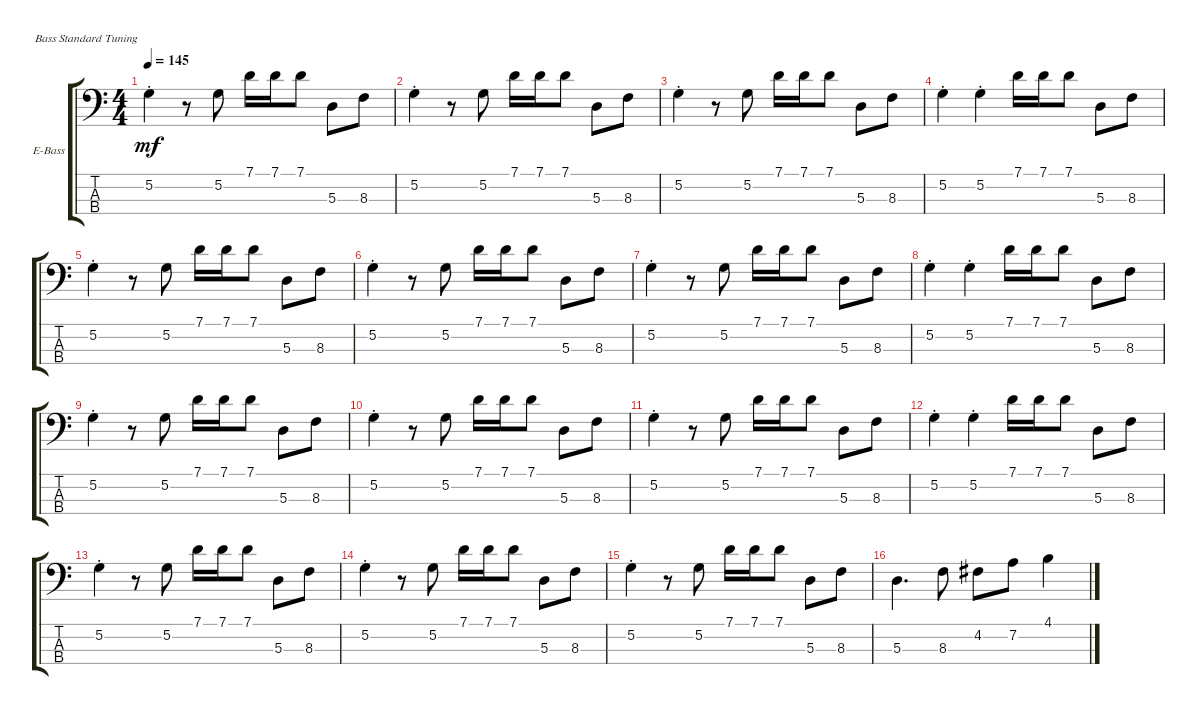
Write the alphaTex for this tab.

\defaultSystemsLayout 4
\bracketExtendMode groupsimilarinstruments
\firstSystemTrackNameOrientation horizontal
\otherSystemsTrackNameOrientation horizontal
\track ("Electric Bass" "E-Bass") {instrument electricbassfinger}
\staff {score tabs}
\tuning (G2 D2 A1 E1)
\ts (4 4)
\tempo 145
\clef f4
\ks c
5.2{st}.4{dy mf} r.8 5.2.8 7.1.16 7.1.16 7.1.8 5.3.8 8.3.8 |
5.2{st}.4 r.8 5.2.8 7.1.16 7.1.16 7.1.8 5.3.8 8.3.8 |
5.2{st}.4 r.8 5.2.8 7.1.16 7.1.16 7.1.8 5.3.8 8.3.8 |
5.2{st}.4 5.2{st}.4 7.1.16 7.1.16 7.1.8 5.3.8 8.3.8 |
5.2{st}.4 r.8 5.2.8 7.1.16 7.1.16 7.1.8 5.3.8 8.3.8 |
5.2{st}.4 r.8 5.2.8 7.1.16 7.1.16 7.1.8 5.3.8 8.3.8 |
5.2{st}.4 r.8 5.2.8 7.1.16 7.1.16 7.1.8 5.3.8 8.3.8 |
5.2{st}.4 5.2{st}.4 7.1.16 7.1.16 7.1.8 5.3.8 8.3.8 |
5.2{st}.4 r.8 5.2.8 7.1.16 7.1.16 7.1.8 5.3.8 8.3.8 |
5.2{st}.4 r.8 5.2.8 7.1.16 7.1.16 7.1.8 5.3.8 8.3.8 |
5.2{st}.4 r.8 5.2.8 7.1.16 7.1.16 7.1.8 5.3.8 8.3.8 |
5.2{st}.4 5.2{st}.4 7.1.16 7.1.16 7.1.8 5.3.8 8.3.8 |
5.2{st}.4 r.8 5.2.8 7.1.16 7.1.16 7.1.8 5.3.8 8.3.8 |
5.2{st}.4 r.8 5.2.8 7.1.16 7.1.16 7.1.8 5.3.8 8.3.8 |
5.2{st}.4 r.8 5.2.8 7.1.16 7.1.16 7.1.8 5.3.8 8.3.8 |
5.3.4{d} 8.3.8 4.2.8 7.2.8 4.1.4
